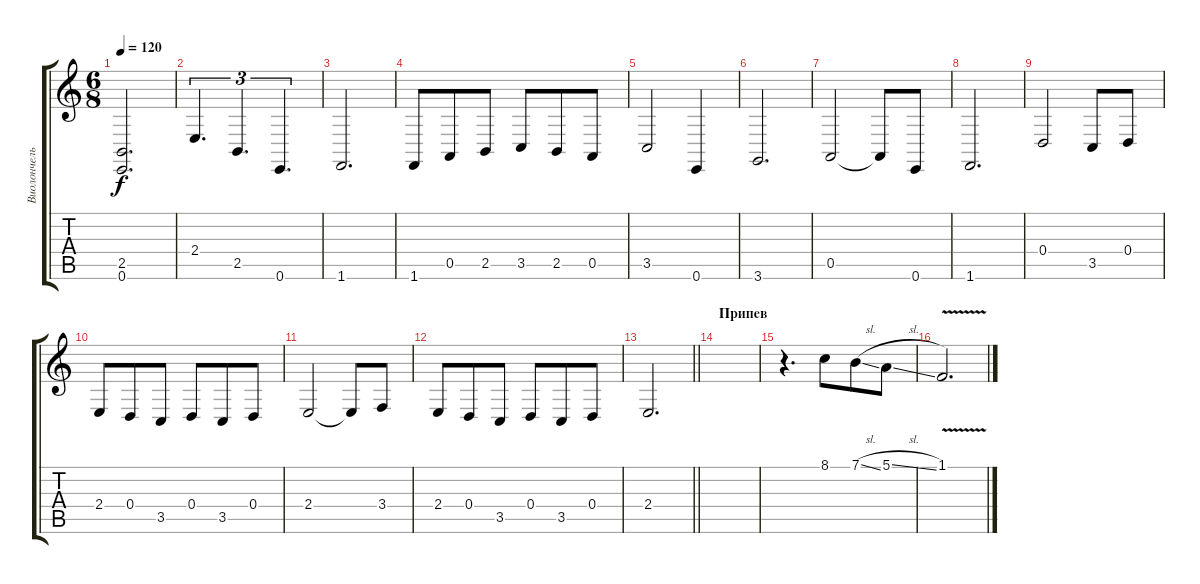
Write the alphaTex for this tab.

\track ("Виолончель" "Виолончель") {instrument fiddle}
\staff {score tabs}
\tuning (E4 B3 G3 D3 A2 E2) {hide}
\ts (6 8)
\tempo 120
\clef g2
\ks c
(2.5 0.6).2{d dy f} |
2.4.4{d tu (3 2)} 2.5.4{d tu (3 2)} 0.6.4{d tu (3 2)} |
1.6.2{d} |
1.6.8 0.5.8 2.5.8 3.5.8 2.5.8 0.5.8 |
3.5.2 0.6.4 |
3.6.2{d} |
0.5.2 0.5{t}.8 0.6.8 |
1.6.2{d} |
0.4.2 3.5.8 0.4.8 |
2.4.8 0.4.8 3.5.8 0.4.8 3.5.8 0.4.8 |
2.4.2 2.4{t}.8 3.4.8 |
2.4.8 0.4.8 3.5.8 0.4.8 3.5.8 0.4.8 |
\barLineRight lightlight
2.4.2{d} |
\section ("" "Припев")
|
r.4{d} 8.1.8 7.1{sl}.8 5.1{sl}.8 |
1.1{v}.2{d}
